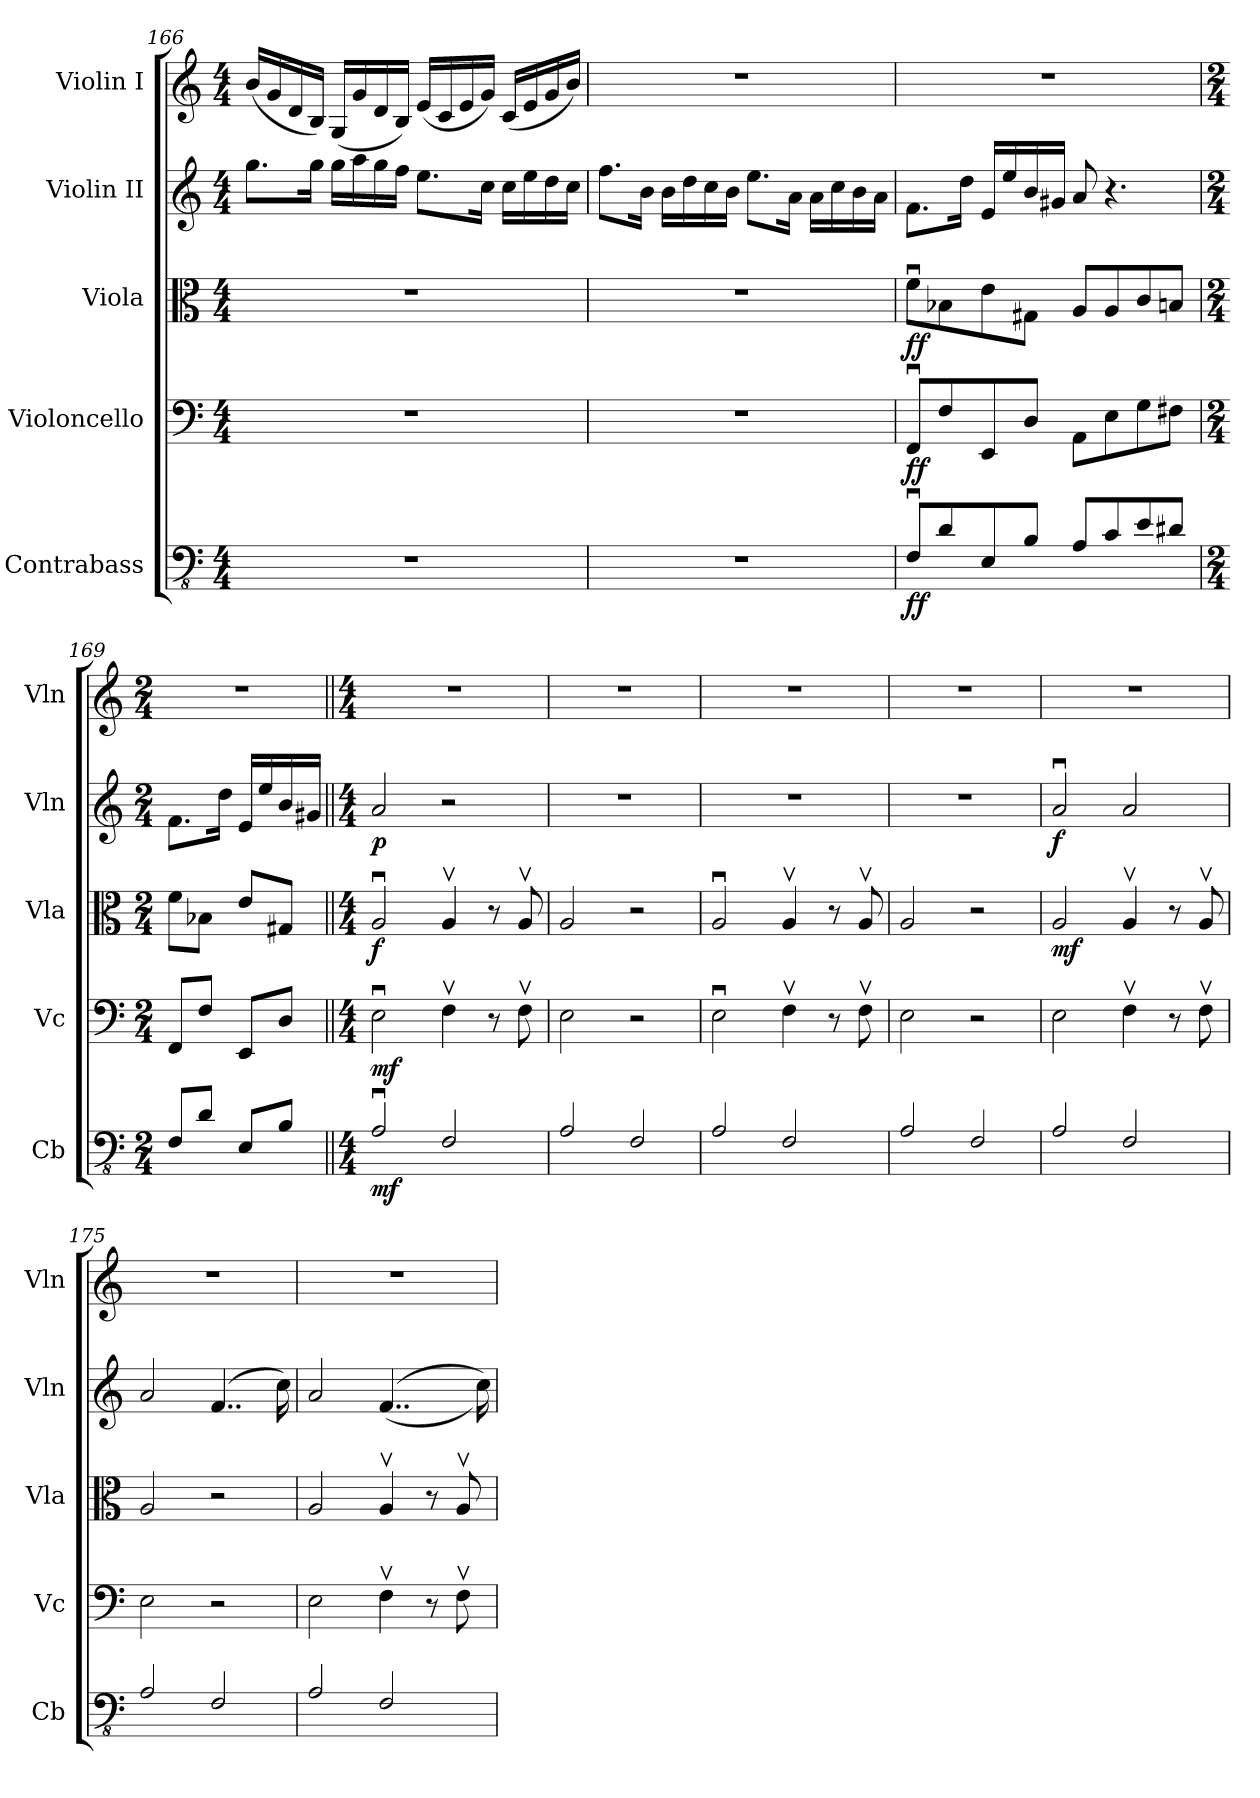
**kern	**dynam	**kern	**dynam	**kern	**dynam	**kern	**dynam	**kern
*part5	*part5	*part4	*part4	*part3	*part3	*part2	*part2	*part1
*staff5	*staff5	*staff4	*staff4	*staff3	*staff3	*staff2	*staff2	*staff1
*I"Contrabass	*	*I"Violoncello	*	*I"Viola	*	*I"Violin II	*	*I"Violin I
*I'Cb	*	*I'Vc	*	*I'Vla	*	*I'Vln	*	*I'Vln
*clefFv4	*	*clefF4	*	*clefC3	*	*clefG2	*	*clefG2
*ITrd7c12	*	*	*	*	*	*	*	*
*k[]	*	*k[]	*	*k[]	*	*k[]	*	*k[]
*M4/4	*	*M4/4	*	*M4/4	*	*M4/4	*	*M4/4
=166	=166	=166	=166	=166	=166	=166	=166	=166
1r	.	1r	.	1r	.	8.gg\L	.	(16b/LL
.	.	.	.	.	.	.	.	16g/
.	.	.	.	.	.	.	.	16d/
.	.	.	.	.	.	16gg\Jk	.	16B/JJ)
.	.	.	.	.	.	16gg\LL	.	(16G/LL
.	.	.	.	.	.	16aa\	.	16g/
.	.	.	.	.	.	16gg\	.	16d/
.	.	.	.	.	.	16ff\JJ	.	16B/JJ)
.	.	.	.	.	.	8.ee\L	.	(16e/LL
.	.	.	.	.	.	.	.	16c/
.	.	.	.	.	.	.	.	16e/
.	.	.	.	.	.	16cc\Jk	.	16g/JJ)
.	.	.	.	.	.	16cc\LL	.	(16c/LL
.	.	.	.	.	.	16ee\	.	16e/
.	.	.	.	.	.	16dd\	.	16g/
.	.	.	.	.	.	16cc\JJ	.	16b/JJ)
=167	=167	=167	=167	=167	=167	=167	=167	=167
1r	.	1r	.	1r	.	8.ff\L	.	1r
.	.	.	.	.	.	16b\Jk	.	.
.	.	.	.	.	.	16b\LL	.	.
.	.	.	.	.	.	16dd\	.	.
.	.	.	.	.	.	16cc\	.	.
.	.	.	.	.	.	16b\JJ	.	.
.	.	.	.	.	.	8.ee\L	.	.
.	.	.	.	.	.	16a\Jk	.	.
.	.	.	.	.	.	16a\LL	.	.
.	.	.	.	.	.	16cc\	.	.
.	.	.	.	.	.	16b\	.	.
.	.	.	.	.	.	16a\JJ	.	.
=168	=168	=168	=168	=168	=168	=168	=168	=168
*	*	*	*	*	*	*	*	*MM80
!	!LO:DY:b	!	!LO:DY:b	!	!LO:DY:b	!	!	!
8FFFu/L	ff	8FFu/L	ff	8fu\L	ff	8.f\L	.	1r
8DD/	.	8F/	.	8B-X\	.	.	.	.
.	.	.	.	.	.	16dd\Jk	.	.
8EEE/	.	8EE/	.	8e\	.	16e/LL	.	.
.	.	.	.	.	.	16ee/	.	.
8BBB/J	.	8D/J	.	8G#X\J	.	16b/	.	.
.	.	.	.	.	.	16g#X/JJ	.	.
8AAA/L	.	8AA\L	.	8A/L	.	8a/	.	.
8CC/	.	8E\	.	8A/	.	4.r	.	.
8EE/	.	8G\	.	8c/	.	.	.	.
8DD#X/J	.	8F#X\J	.	8Bn/J	.	.	.	.
=169	=169	=169	=169	=169	=169	=169	=169	=169
*M2/4	*	*M2/4	*	*M2/4	*	*M2/4	*	*M2/4
8FFF/L	.	8FF/L	.	8f\L	.	8.f\L	.	2r
8DD/J	.	8F/J	.	8B-X\J	.	.	.	.
.	.	.	.	.	.	16dd\Jk	.	.
8EEE/L	.	8EE/L	.	8e/L	.	16e/LL	.	.
.	.	.	.	.	.	16ee/	.	.
8BBB/J	.	8D/J	.	8G#X/J	.	16b/	.	.
.	.	.	.	.	.	16g#X/JJ	.	.
=170||	=170||	=170||	=170||	=170||	=170||	=170||	=170||	=170||
!!LO:REH:place=s1:a:B:fs=14:t=170
*M4/4	*	*M4/4	*	*M4/4	*	*M4/4	*	*M4/4
*	*	*	*	*	*	*	*	*MM150
!	!LO:DY:b	!	!LO:DY:b	!	!LO:DY:b	!	!LO:DY:b	!
2AAAu/	mf	2Eu\	mf	2Au/	f	2a/	p	1r
2FFF/	.	4Fv\	.	4Av/	.	2r	.	.
.	.	8r	.	8r	.	.	.	.
.	.	8Fv\	.	8Av/	.	.	.	.
=171	=171	=171	=171	=171	=171	=171	=171	=171
2AAA/	.	2E\	.	2A/	.	1r	.	1r
2FFF/	.	2r	.	2r	.	.	.	.
=172	=172	=172	=172	=172	=172	=172	=172	=172
2AAA/	.	2Eu\	.	2Au/	.	1r	.	1r
2FFF/	.	4Fv\	.	4Av/	.	.	.	.
.	.	8r	.	8r	.	.	.	.
.	.	8Fv\	.	8Av/	.	.	.	.
=173	=173	=173	=173	=173	=173	=173	=173	=173
2AAA/	.	2E\	.	2A/	.	1r	.	1r
2FFF/	.	2r	.	2r	.	.	.	.
!!LO:LB:g=z
=174	=174	=174	=174	=174	=174	=174	=174	=174
!	!	!	!	!	!LO:DY:b	!	!LO:DY:b	!
2AAA/	.	2E\	.	2A/	mf	2au/	f	1r
2FFF/	.	4Fv\	.	4Av/	.	2a/	.	.
.	.	8r	.	8r	.	.	.	.
.	.	8Fv\	.	8Av/	.	.	.	.
=175	=175	=175	=175	=175	=175	=175	=175	=175
2AAA/	.	2E\	.	2A/	.	2a/	.	1r
2FFF/	.	2r	.	2r	.	(4..f/	.	.
.	.	.	.	.	.	16cc\)	.	.
=176	=176	=176	=176	=176	=176	=176	=176	=176
2AAA/	.	2E\	.	2A/	.	2a/	.	1r
2FFF/	.	4Fv\	.	4Av/	.	((4..f/	.	.
.	.	8r	.	8r	.	.	.	.
.	.	8Fv\	.	8Av/	.	.	.	.
.	.	.	.	.	.	16cc\))	.	.
=	=	=	=	=	=	=	=	=
*-	*-	*-	*-	*-	*-	*-	*-	*-
